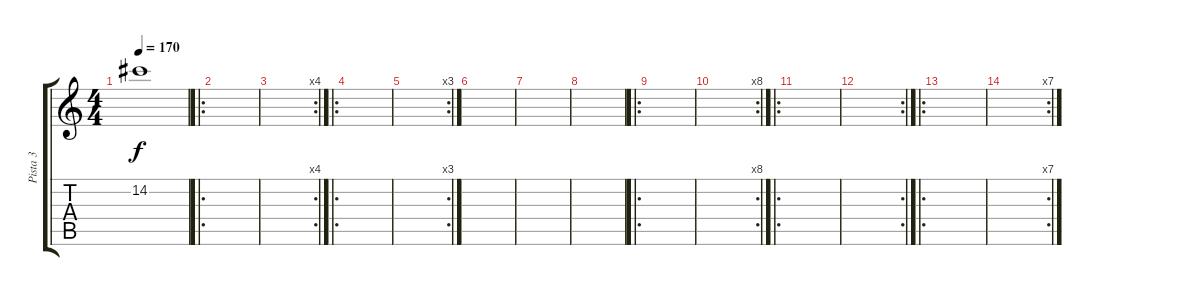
\track ("Pista 3" "Pista 3") {instrument distortionguitar}
\staff {score tabs}
\tuning (E4 B3 G3 D3 A2 E2) {hide}
\ts (4 4)
\tempo 170
\clef g2
\ks c
14.2.1{dy f} |
\ro
|
\rc 4
|
\ro
|
\rc 3
|
|
|
|
\ro
|
\rc 8
|
\ro
|
\rc 2
|
\ro
|
\rc 7
